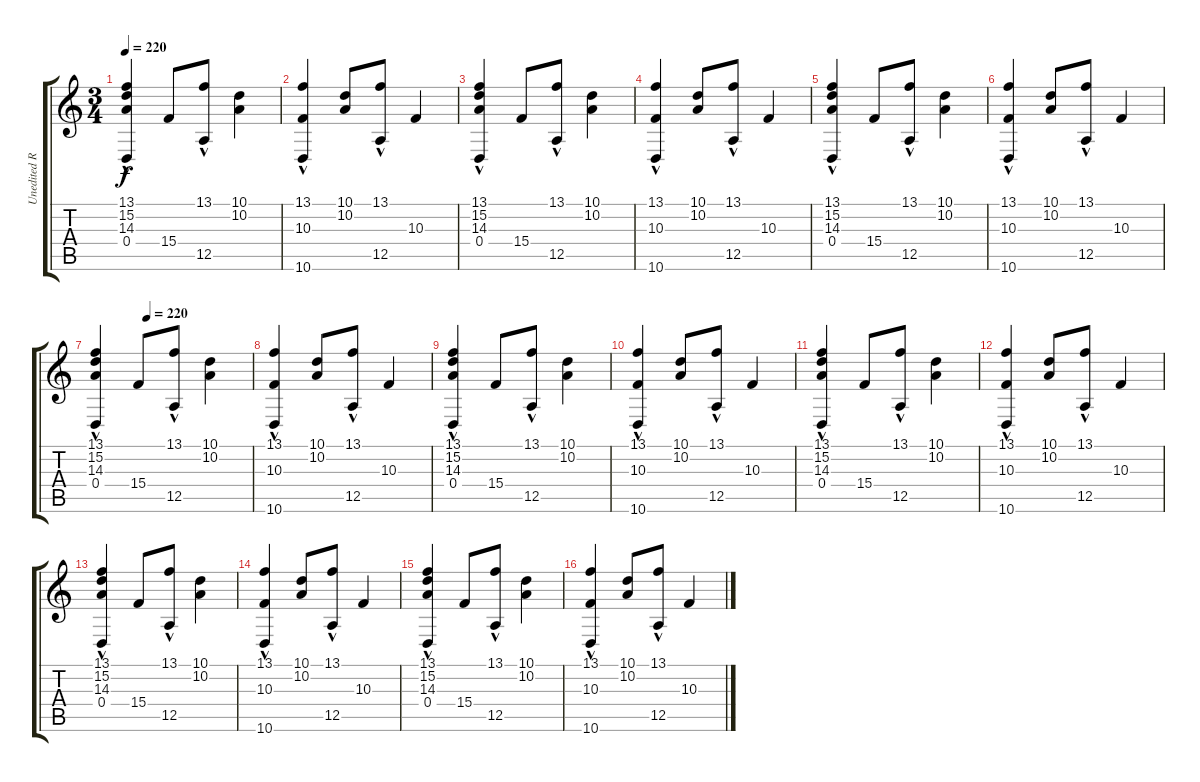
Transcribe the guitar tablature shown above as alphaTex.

\track ("Unedited Rhythm" "Unedited R") {instrument harpsichord}
\staff {score tabs}
\tuning (E4 B3 G3 D3 A2 E2) {hide}
\ts (3 4)
\tempo 220
\clef g2
\ks c
(13.1{hac} 15.2 14.3 0.4{hac}).4{dy f} 15.4.8 (13.1{hac} 12.5{hac}).8 (10.1 10.2).4 |
(13.1{hac} 10.3 10.6{hac}).4 (10.1 10.2).8 (13.1{hac} 12.5{hac}).8 10.3.4 |
(13.1{hac} 15.2 14.3 0.4{hac}).4 15.4.8 (13.1{hac} 12.5{hac}).8 (10.1 10.2).4 |
(13.1{hac} 10.3 10.6{hac}).4 (10.1 10.2).8 (13.1{hac} 12.5{hac}).8 10.3.4 |
(13.1{hac} 15.2 14.3 0.4{hac}).4 15.4.8 (13.1{hac} 12.5{hac}).8 (10.1 10.2).4 |
(13.1{hac} 10.3 10.6{hac}).4 (10.1 10.2).8 (13.1{hac} 12.5{hac}).8 10.3.4 |
\tempo (220 0.3333333333333333)
(13.1{hac} 15.2 14.3 0.4{hac}).4 15.4.8 (13.1{hac} 12.5{hac}).8 (10.1 10.2).4 |
(13.1{hac} 10.3 10.6{hac}).4 (10.1 10.2).8 (13.1{hac} 12.5{hac}).8 10.3.4 |
(13.1{hac} 15.2 14.3 0.4{hac}).4 15.4.8 (13.1{hac} 12.5{hac}).8 (10.1 10.2).4 |
(13.1{hac} 10.3 10.6{hac}).4 (10.1 10.2).8 (13.1{hac} 12.5{hac}).8 10.3.4 |
(13.1{hac} 15.2 14.3 0.4{hac}).4 15.4.8 (13.1{hac} 12.5{hac}).8 (10.1 10.2).4 |
(13.1{hac} 10.3 10.6{hac}).4 (10.1 10.2).8 (13.1{hac} 12.5{hac}).8 10.3.4 |
(13.1{hac} 15.2 14.3 0.4{hac}).4 15.4.8 (13.1{hac} 12.5{hac}).8 (10.1 10.2).4 |
(13.1{hac} 10.3 10.6{hac}).4 (10.1 10.2).8 (13.1{hac} 12.5{hac}).8 10.3.4 |
(13.1{hac} 15.2 14.3 0.4{hac}).4 15.4.8 (13.1{hac} 12.5{hac}).8 (10.1 10.2).4 |
(13.1{hac} 10.3 10.6{hac}).4 (10.1 10.2).8 (13.1{hac} 12.5{hac}).8 10.3.4
